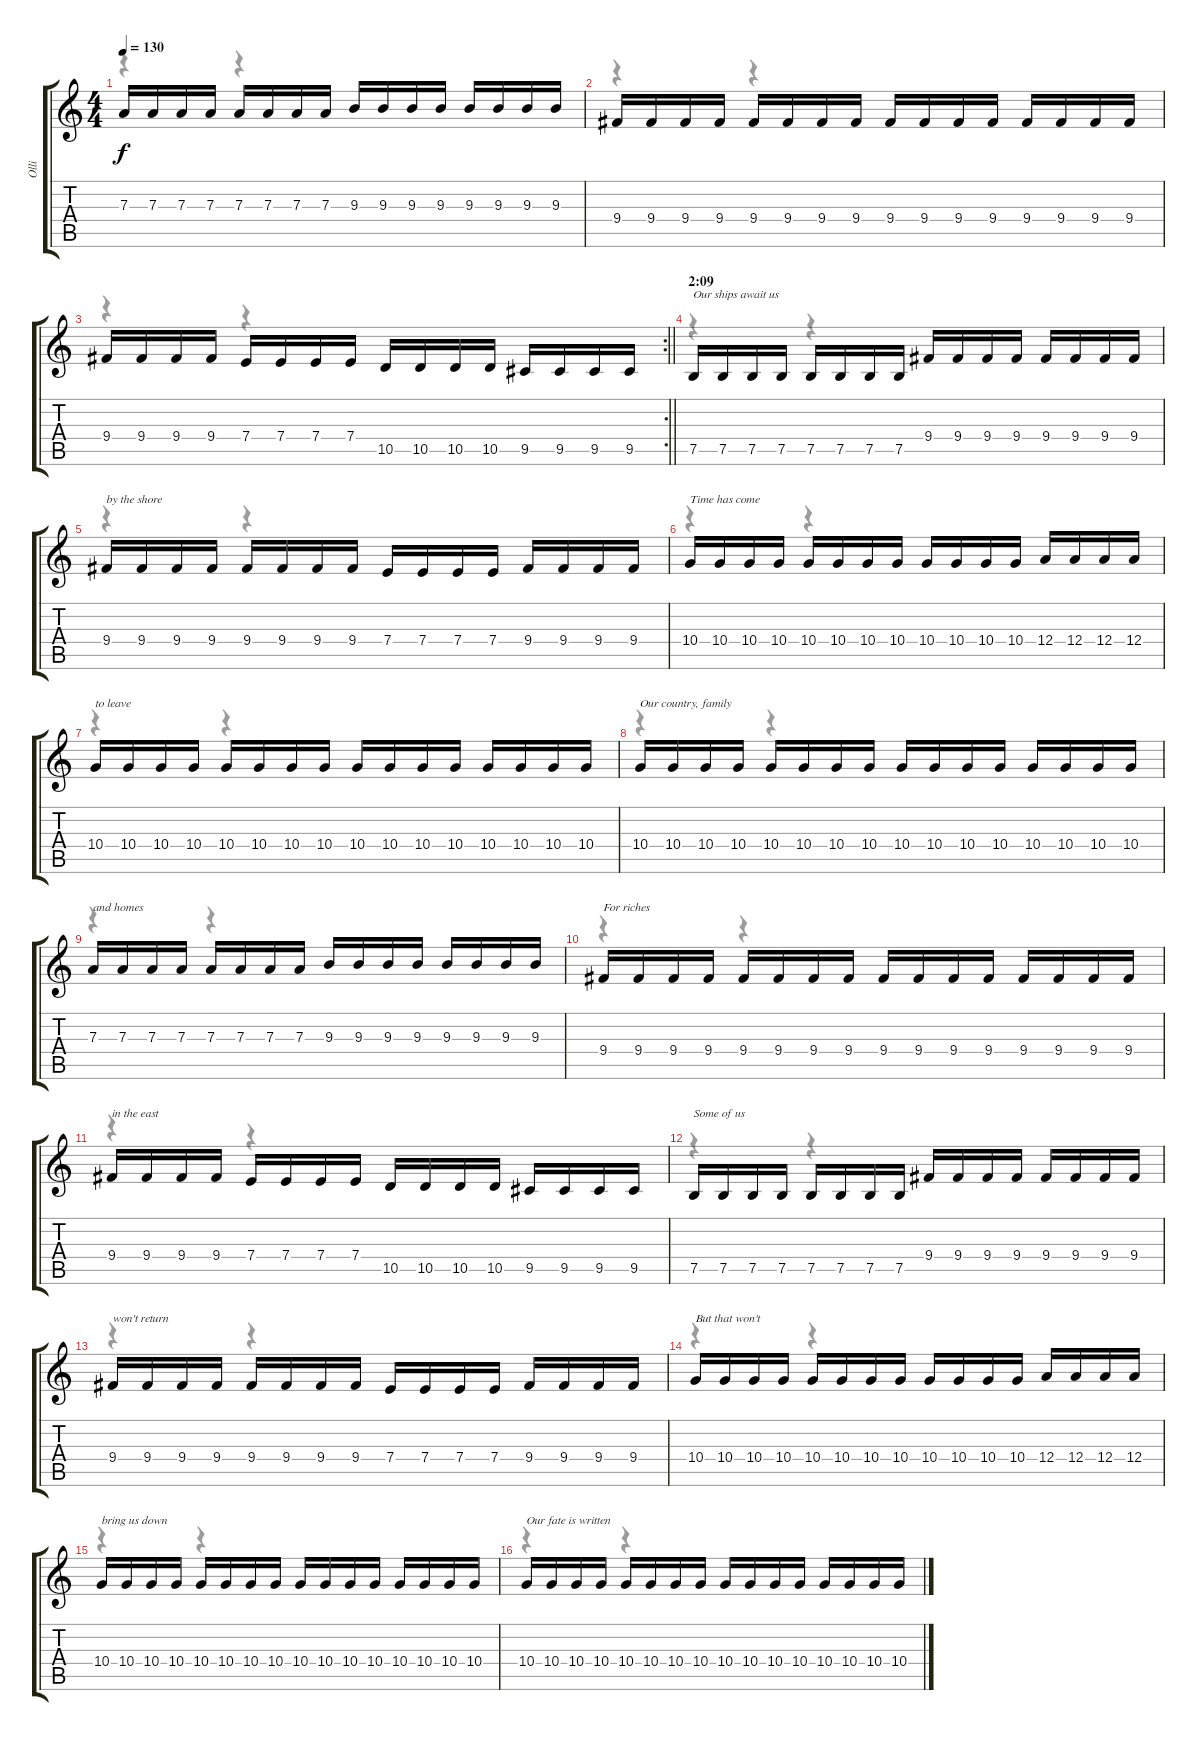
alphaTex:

\track ("Olli" "Olli") {instrument distortionguitar}
\staff {score tabs}
\tuning (B3 Gb3 D3 A2 E2 B1) {hide}
\voice
\ts (4 4)
\tempo 130
\clef g2
\ks c
7.3.16{dy f} 7.3.16 7.3.16 7.3.16 7.3.16 7.3.16 7.3.16 7.3.16 9.3.16 9.3.16 9.3.16 9.3.16 9.3.16 9.3.16 9.3.16 9.3.16 |
9.4.16 9.4.16 9.4.16 9.4.16 9.4.16 9.4.16 9.4.16 9.4.16 9.4.16 9.4.16 9.4.16 9.4.16 9.4.16 9.4.16 9.4.16 9.4.16 |
\rc 2
\barLineRight lightlight
9.4.16 9.4.16 9.4.16 9.4.16 7.4.16 7.4.16 7.4.16 7.4.16 10.5.16 10.5.16 10.5.16 10.5.16 9.5.16 9.5.16 9.5.16 9.5.16 |
\section ("" "2:09")
7.5.16{txt "Our ships await us"} 7.5.16 7.5.16 7.5.16 7.5.16 7.5.16 7.5.16 7.5.16 9.4.16 9.4.16 9.4.16 9.4.16 9.4.16 9.4.16 9.4.16 9.4.16 |
9.4.16{txt "by the shore"} 9.4.16 9.4.16 9.4.16 9.4.16 9.4.16 9.4.16 9.4.16 7.4.16 7.4.16 7.4.16 7.4.16 9.4.16 9.4.16 9.4.16 9.4.16 |
10.4.16{txt "Time has come"} 10.4.16 10.4.16 10.4.16 10.4.16 10.4.16 10.4.16 10.4.16 10.4.16 10.4.16 10.4.16 10.4.16 12.4.16 12.4.16 12.4.16 12.4.16 |
10.4.16{txt "to leave"} 10.4.16 10.4.16 10.4.16 10.4.16 10.4.16 10.4.16 10.4.16 10.4.16 10.4.16 10.4.16 10.4.16 10.4.16 10.4.16 10.4.16 10.4.16 |
10.4.16{txt "Our country, family"} 10.4.16 10.4.16 10.4.16 10.4.16 10.4.16 10.4.16 10.4.16 10.4.16 10.4.16 10.4.16 10.4.16 10.4.16 10.4.16 10.4.16 10.4.16 |
7.3.16{txt "and homes"} 7.3.16 7.3.16 7.3.16 7.3.16 7.3.16 7.3.16 7.3.16 9.3.16 9.3.16 9.3.16 9.3.16 9.3.16 9.3.16 9.3.16 9.3.16 |
9.4.16{txt "For riches"} 9.4.16 9.4.16 9.4.16 9.4.16 9.4.16 9.4.16 9.4.16 9.4.16 9.4.16 9.4.16 9.4.16 9.4.16 9.4.16 9.4.16 9.4.16 |
9.4.16{txt "in the east"} 9.4.16 9.4.16 9.4.16 7.4.16 7.4.16 7.4.16 7.4.16 10.5.16 10.5.16 10.5.16 10.5.16 9.5.16 9.5.16 9.5.16 9.5.16 |
7.5.16{txt "Some of us"} 7.5.16 7.5.16 7.5.16 7.5.16 7.5.16 7.5.16 7.5.16 9.4.16 9.4.16 9.4.16 9.4.16 9.4.16 9.4.16 9.4.16 9.4.16 |
9.4.16{txt "won't return"} 9.4.16 9.4.16 9.4.16 9.4.16 9.4.16 9.4.16 9.4.16 7.4.16 7.4.16 7.4.16 7.4.16 9.4.16 9.4.16 9.4.16 9.4.16 |
10.4.16{txt "But that won't"} 10.4.16 10.4.16 10.4.16 10.4.16 10.4.16 10.4.16 10.4.16 10.4.16 10.4.16 10.4.16 10.4.16 12.4.16 12.4.16 12.4.16 12.4.16 |
10.4.16{txt "bring us down"} 10.4.16 10.4.16 10.4.16 10.4.16 10.4.16 10.4.16 10.4.16 10.4.16 10.4.16 10.4.16 10.4.16 10.4.16 10.4.16 10.4.16 10.4.16 |
10.4.16{txt "Our fate is written"} 10.4.16 10.4.16 10.4.16 10.4.16 10.4.16 10.4.16 10.4.16 10.4.16 10.4.16 10.4.16 10.4.16 10.4.16 10.4.16 10.4.16 10.4.16
\voice
\clef g2
\ottava regular
\simile none
\ks c
r.4{dy f} r.4 |
r.4 r.4 |
\barLineRight lightlight
r.4 r.4 |
r.4 r.4 |
r.4 r.4 |
r.4 r.4 |
r.4 r.4 |
r.4 r.4 |
r.4 r.4 |
r.4 r.4 |
r.4 r.4 |
r.4 r.4 |
r.4 r.4 |
r.4 r.4 |
r.4 r.4 |
r.4 r.4
